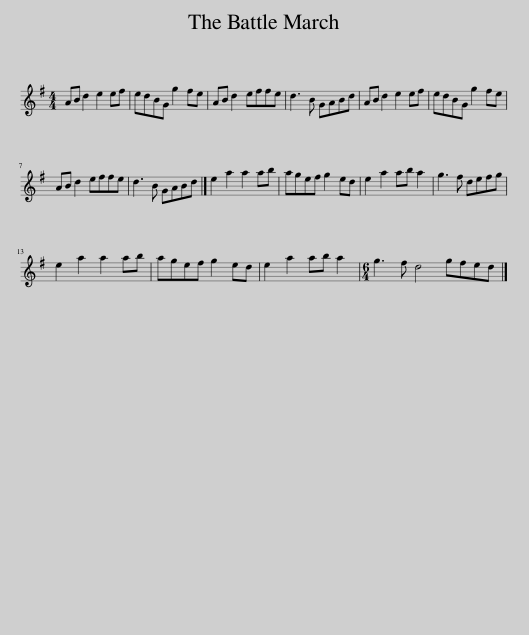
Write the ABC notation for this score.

X:1
L:1/8
M:4/4
I:linebreak $
K:G
V:1 treble
V:1
 AB d2 e2 ef | edBG g2 fe | AB d2 effe | d3 B GABd | AB d2 e2 ef | %5
 edBG g2 fe |$ AB d2 effe | d3 B GABd |] e2 a2 a2 ab | agef g2 ed | %10
 e2 a2 ab a2 | g3 f defg |$ e2 a2 a2 ab | agef g2 ed | e2 a2 ab a2 | %15
[M:6/4] g3 f d4 gfed |] %16
